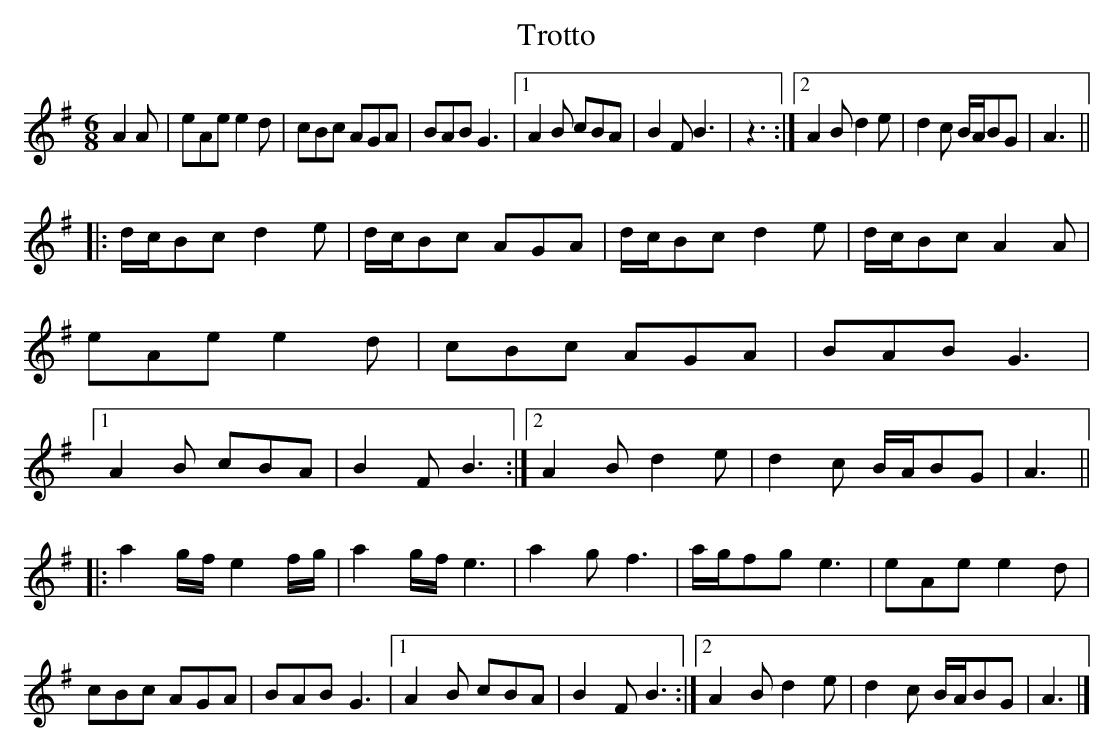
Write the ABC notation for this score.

X:1a
T:Trotto
L:1/8
M:6/8
K:G major
A2A|eAe e2d|cBc AGA|BAB G3|1 A2B cBA|B2F B3|z3 :|2A2B d2e|d2c B/2A/2BG|A3||
|:d/2c/2Bc d2e|d/2c/2Bc AGA|d/2c/2Bc d2e|\
d/2c/2Bc A2A|eAe e2d|cBc AGA|BAB G3|1 A2B cBA|B2F B3:|2 A2B d2e|d2c\
B/2A/2BG|A3||
|:a2g/2f/2 e2f/2g/2|a2g/2f/2 e3|a2g f3|\
a/2g/2fg e3|eAe e2d|cBc AGA|BAB G3|1A2B cBA|B2F B3:|2A2B d2e|d2c B/2A/2BG|A3|]
